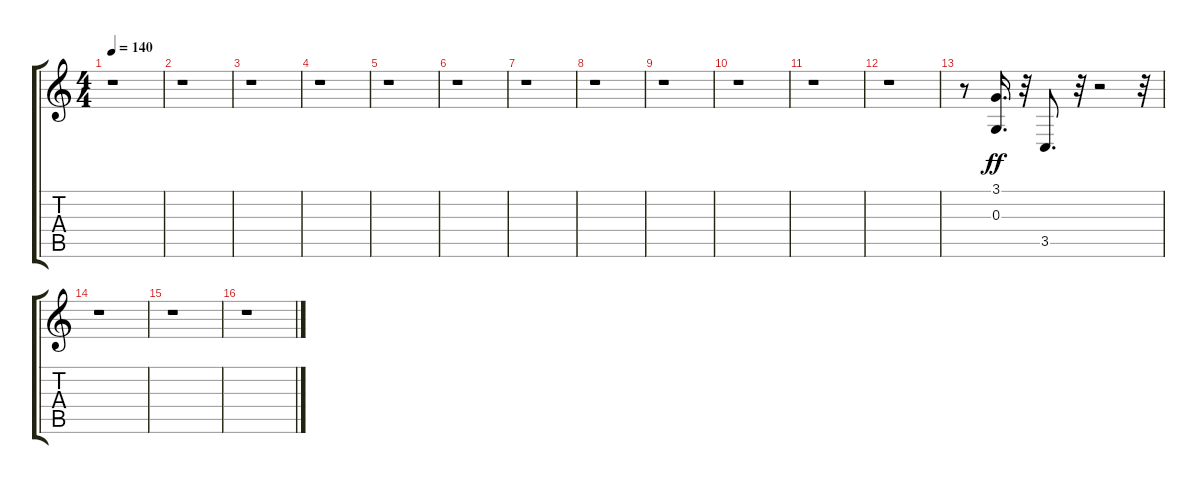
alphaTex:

\track "" {instrument melodictom}
\staff {score tabs}
\tuning (E4 B3 G3 D3 A2 E2) {hide}
\ts (4 4)
\tempo 140
\clef g2
\ks c
r.1{dy f} |
r.1 |
r.1 |
r.1 |
r.1 |
r.1 |
r.1 |
r.1 |
r.1 |
r.1 |
r.1 |
r.1 |
r.8 (3.1 0.3).16{d dy ff balance 16} r.32 3.5.8{d balance 0} r.32 r.2 r.32 |
r.1 |
r.1 |
r.1
